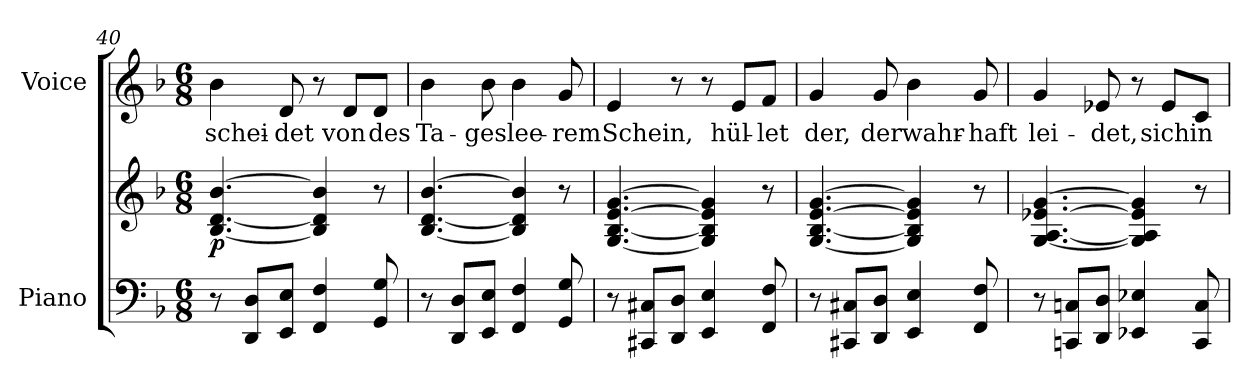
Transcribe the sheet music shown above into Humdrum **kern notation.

**kern	**kern	**dynam	**kern	**text
*part2	*part2	*part2	*part1	*part1
*staff3	*staff2	*staff2/3	*staff1	*staff1
*I"Piano	*	*	*I"Voice	*
*I'Pno	*	*	*	*
*clefF4	*clefG2	*	*clefG2	*
*k[b-]	*k[b-]	*	*k[b-]	*
*M6/8	*M6/8	*	*M6/8	*
=40	=40	=40	=40	=40
!	!	!LO:DY:b	!	!LO:LY:b
8r	[4.B-/ [4.d/ [4.b-/	p	4b-\	schei-
8DD/ 8D/L	.	.	.	.
!	!	!	!	!LO:LY:b
8EE/ 8E/J	.	.	8d/	-det
4FF/ 4F/	4B-/] 4d/] 4b-/]	.	8r	.
!	!	!	!	!LO:LY:b
.	.	.	8d/L	von
!	!	!	!	!LO:LY:b
8GG/ 8G/	8r	.	8d/J	des
=41	=41	=41	=41	=41
!	!	!	!	!LO:LY:b
8r	[4.B-/ [4.d/ [4.b-/	.	4b-\	Ta-
8DD/ 8D/L	.	.	.	.
!	!	!	!	!LO:LY:b
8EE/ 8E/J	.	.	8b-\	-ges
!	!	!	!	!LO:LY:b
4FF/ 4F/	4B-/] 4d/] 4b-/]	.	4b-\	lee-
!	!	!	!	!LO:LY:b
8GG/ 8G/	8r	.	8g/	-rem
!!LO:LB:g=z
=42	=42	=42	=42	=42
!	!	!LO:DY:b	!	!LO:LY:b
!	!	!LO:DY:n=1:b	!	!
8r	[4.G/ [4.B-/ [>4.e/ [4.g/	other-dynamics p	4e/	Schein,
8CC#X/ 8C#X/L	.	.	.	.
8DD/ 8D/J	.	.	8r	.
4EE/ 4E/	4G/] 4B-/] 4e/] 4g/]	.	8r	.
!	!	!	!	!LO:LY:b
.	.	.	8e/L	hül-
!	!	!	!	!LO:LY:b
8FF/ 8F/	8r	.	8f/J	-let
=43	=43	=43	=43	=43
!	!	!	!	!LO:LY:b
8r	[4.G/ [4.B-/ [>4.e/ [4.g/	.	4g/	der,
8CC#X/ 8C#X/L	.	.	.	.
!	!	!	!	!LO:LY:b
8DD/ 8D/J	.	.	8g/	der
!	!	!	!	!LO:LY:b
4EE/ 4E/	4G/] 4B-/] 4e/] 4g/]	.	4b-\	wahr-
!	!	!	!	!LO:LY:b
8FF/ 8F/	8r	.	8g/	-haft
=44	=44	=44	=44	=44
!	!	!	!	!LO:LY:b
8r	[4.G/ [4.A/ [>4.e-X/ [4.g/	.	4g/	lei-
8CCn/ 8Cn/L	.	.	.	.
!	!	!	!	!LO:LY:b
8DD/ 8D/J	.	.	8e-X/	-det,
4EE-X/ 4E-X/	4G/] 4A/] 4e-/] 4g/]	.	8r	.
!	!	!	!	!LO:LY:b
.	.	.	8e-/L	sich
!	!	!	!	!LO:LY:b
8CC/ 8C/	8r	.	8c/J	in
=	=	=	=	=
*-	*-	*-	*-	*-
